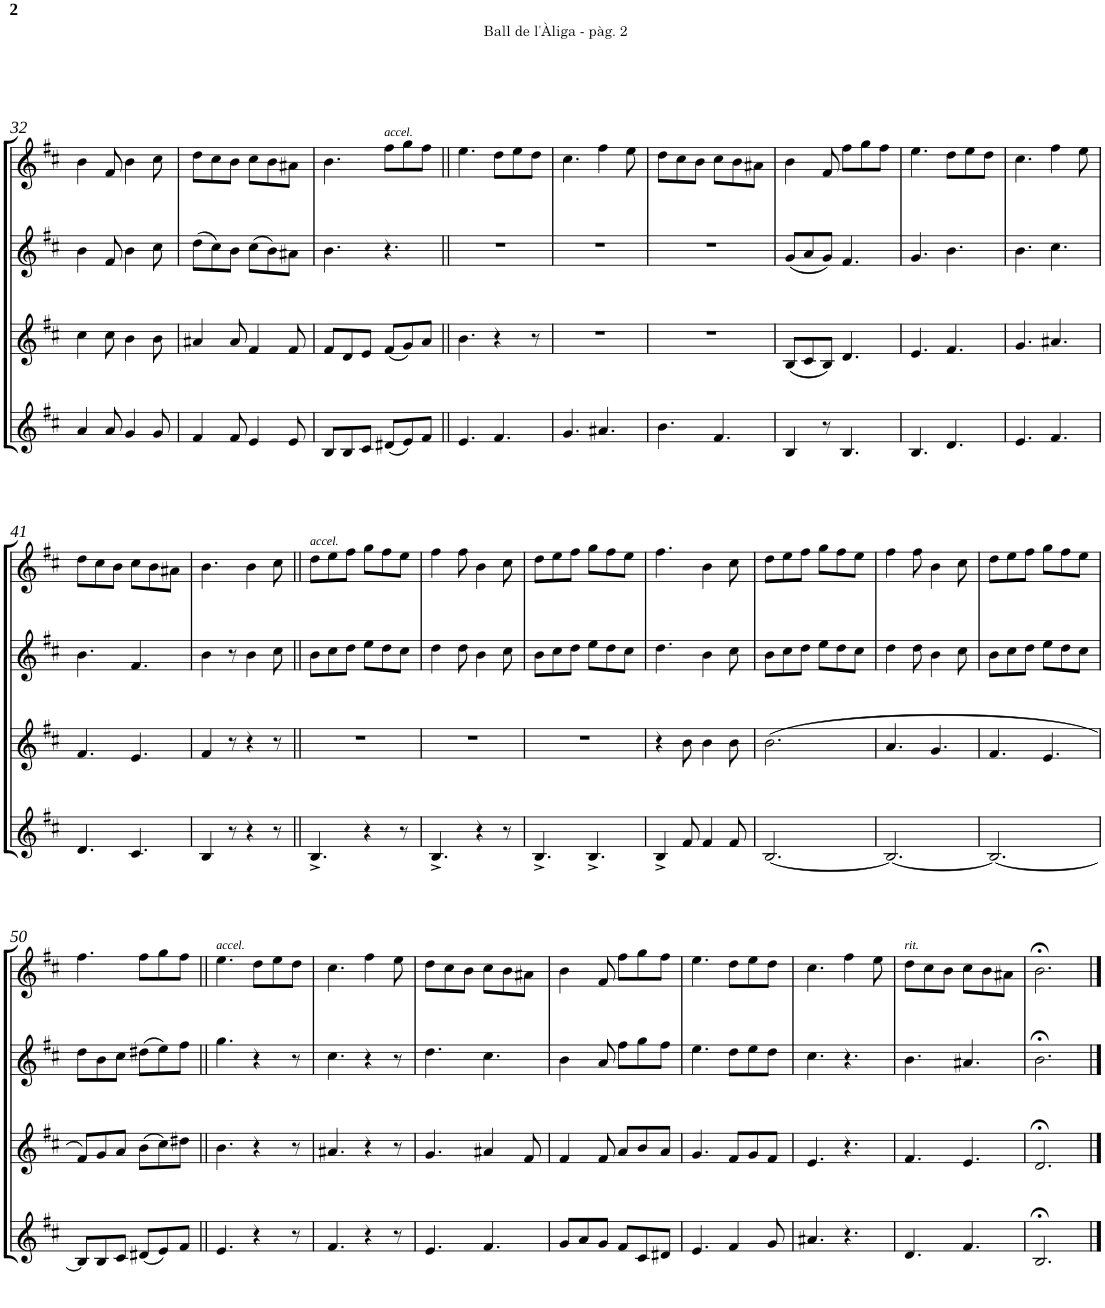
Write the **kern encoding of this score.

**kern	**kern	**kern	**kern
*part4	*part3	*part2	*part1
*staff4	*staff3	*staff2	*staff1
*I"Gralla 4	*I"Gralla 3	*I"Gralla 2	*I"Gralla 1
!!LO:PB:g=z
*clefG2	*clefG2	*clefG2	*clefG2
*k[f#c#]	*k[f#c#]	*k[f#c#]	*k[f#c#]
*b:	*b:	*b:	*b:
*M6/8	*M6/8	*M6/8	*M6/8
=32	=32	=32	=32
4a/	4cc#\	4b\	4b\
8a/	8cc#\	8f#/	8f#/
4g/	4b\	4b\	4b\
8g/	8b\	8cc#\	8cc#\
=33	=33	=33	=33
4f#/	4a#X/	(>8dd\L	8dd\L
.	.	8cc#\)	8cc#\
8f#/	8a#/	8b\J	8b\J
4e/	4f#/	(>8cc#\L	8cc#\L
.	.	8b\)	8b\
8e/	8f#/	8a#X\J	8a#X\J
=34	=34	=34	=34
8B/L	8f#/L	4.b\	4.b\
8B/	8d/	.	.
8c#/J	8e/J	.	.
!	!	!	!LO:TX:a:i:t=accel.
(<8d#X/L	(<8f#/L	4.r	8ff#\L
8e/)	8g/)	.	8gg\
8f#/J	8a/J	.	8ff#\J
=35||	=35||	=35||	=35||
4.e/	4.b\	2.r	4.ee\
4.f#/	4r	.	8dd\L
.	.	.	8ee\
.	8r	.	8dd\J
=36	=36	=36	=36
4.g/	2.r	2.r	4.cc#\
4.a#X/	.	.	4ff#\
.	.	.	8ee\
=37	=37	=37	=37
4.b\	2.r	2.r	8dd\L
.	.	.	8cc#\
.	.	.	8b\J
4.f#/	.	.	8cc#\L
.	.	.	8b\
.	.	.	8a#X\J
=38	=38	=38	=38
4B/	(<8B/L	(<8g/L	4b\
.	8c#/	8a/	.
8r	8B/J)	8g/J)	8f#/
4.B/	4.d/	4.f#/	8ff#\L
.	.	.	8gg\
.	.	.	8ff#\J
=39	=39	=39	=39
4.B/	4.e/	4.g/	4.ee\
4.d/	4.f#/	4.b\	8dd\L
.	.	.	8ee\
.	.	.	8dd\J
=40	=40	=40	=40
4.e/	4.g/	4.b\	4.cc#\
4.f#/	4.a#X/	4.cc#\	4ff#\
.	.	.	8ee\
!!LO:LB:g=z
=41	=41	=41	=41
4.d/	4.f#/	4.b\	8dd\L
.	.	.	8cc#\
.	.	.	8b\J
4.c#/	4.e/	4.f#/	8cc#\L
.	.	.	8b\
.	.	.	8a#X\J
=42	=42	=42	=42
4B/	4f#/	4b\	4.b\
8r	8r	8r	.
4r	4r	4b\	4b\
8r	8r	8cc#\	8cc#\
=43||	=43||	=43||	=43||
!	!	!	!LO:TX:a:i:t=accel.
4.B^/	2.r	8b\L	8dd\L
.	.	8cc#\	8ee\
.	.	8dd\J	8ff#\J
4r	.	8ee\L	8gg\L
.	.	8dd\	8ff#\
8r	.	8cc#\J	8ee\J
=44	=44	=44	=44
4.B^/	2.r	4dd\	4ff#\
.	.	8dd\	8ff#\
4r	.	4b\	4b\
8r	.	8cc#\	8cc#\
=45	=45	=45	=45
4.B^/	2.r	8b\L	8dd\L
.	.	8cc#\	8ee\
.	.	8dd\J	8ff#\J
4.B^/	.	8ee\L	8gg\L
.	.	8dd\	8ff#\
.	.	8cc#\J	8ee\J
=46	=46	=46	=46
4B^/	4r	4.dd\	4.ff#\
8f#/	8b\	.	.
4f#/	4b\	4b\	4b\
8f#/	8b\	8cc#\	8cc#\
=47	=47	=47	=47
[2.B/	(>2.b\	8b\L	8dd\L
.	.	8cc#\	8ee\
.	.	8dd\J	8ff#\J
.	.	8ee\L	8gg\L
.	.	8dd\	8ff#\
.	.	8cc#\J	8ee\J
=48	=48	=48	=48
2.B/_	4.a/	4dd\	4ff#\
.	.	8dd\	8ff#\
.	4.g/	4b\	4b\
.	.	8cc#\	8cc#\
=49	=49	=49	=49
2.B/_	4.f#/	8b\L	8dd\L
.	.	8cc#\	8ee\
.	.	8dd\J	8ff#\J
.	4.e/	8ee\L	8gg\L
.	.	8dd\	8ff#\
.	.	8cc#\J	8ee\J
!!LO:LB:g=z
=50	=50	=50	=50
8B/L]	8f#/L)	8dd\L	4.ff#\
8B/	8g/	8b\	.
8c#/J	8a/J	8cc#\J	.
(<8d#X/L	(>8b\L	(>8dd#X\L	8ff#\L
8e/)	8cc#\)	8ee\)	8gg\
8f#/J	8dd#X\J	8ff#\J	8ff#\J
=51||	=51||	=51||	=51||
!	!	!	!LO:TX:a:i:t=accel.
4.e/	4.b\	4.gg\	4.ee\
4r	4r	4r	8dd\L
.	.	.	8ee\
8r	8r	8r	8dd\J
=52	=52	=52	=52
4.f#/	4.a#X/	4.cc#\	4.cc#\
4r	4r	4r	4ff#\
8r	8r	8r	8ee\
=53	=53	=53	=53
4.e/	4.g/	4.dd\	8dd\L
.	.	.	8cc#\
.	.	.	8b\J
4.f#/	4a#X/	4.cc#\	8cc#\L
.	.	.	8b\
.	8f#/	.	8a#X\J
=54	=54	=54	=54
8g/L	4f#/	4b\	4b\
8a/	.	.	.
8g/J	8f#/	8a/	8f#/
8f#/L	8a/L	8ff#\L	8ff#\L
8c#/	8b/	8gg\	8gg\
8d#X/J	8a/J	8ff#\J	8ff#\J
=55	=55	=55	=55
4.e/	4.g/	4.ee\	4.ee\
4f#/	8f#/L	8dd\L	8dd\L
.	8g/	8ee\	8ee\
8g/	8f#/J	8dd\J	8dd\J
=56	=56	=56	=56
4.a#X/	4.e/	4.cc#\	4.cc#\
4.r	4.r	4.r	4ff#\
.	.	.	8ee\
=57	=57	=57	=57
!	!	!	!LO:TX:a:i:t=rit.
4.d/	4.f#/	4.b\	8dd\L
.	.	.	8cc#\
.	.	.	8b\J
4.f#/	4.e/	4.a#X/	8cc#\L
.	.	.	8b\
.	.	.	8a#X\J
=58	=58	=58	=58
2.B;</	2.d;</	2.b;<\	2.b;<\
==	==	==	==
*-	*-	*-	*-
